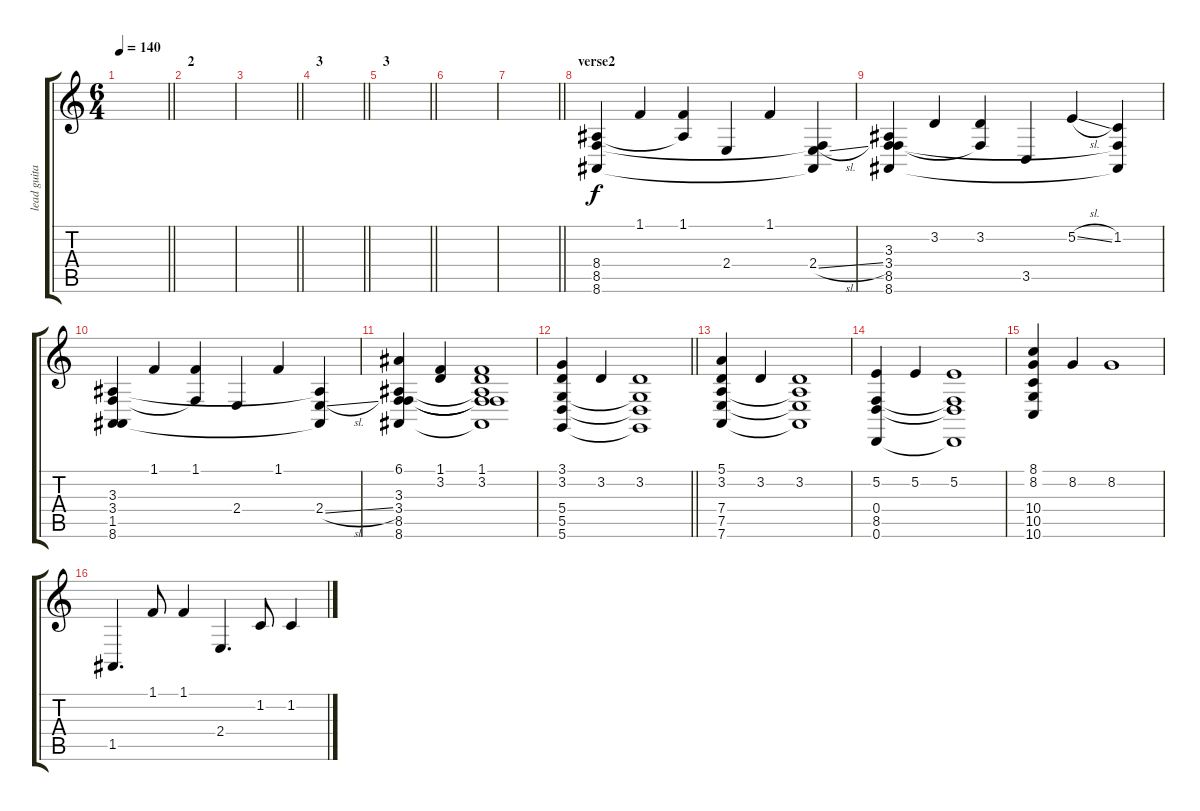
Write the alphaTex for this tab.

\track ("lead guitar  EFX..." "lead guita") {instrument fx6goblins}
\staff {score tabs}
\tuning (E4 B3 G3 D3 A2 D2) {hide}
\ts (6 4)
\tempo 140
\clef g2
\barLineRight lightlight
\ks c
|
\section ("" "2")
|
\barLineRight lightlight
|
\section ("" "3")
\barLineRight lightlight
|
\section ("" "3")
\barLineRight lightlight
|
|
\barLineRight lightlight
|
\section ("" "verse2")
(8.4 8.5 8.6).4 1.1.4 (1.1 8.4{t}).4 2.4.4 1.1.4 (2.4{sl} 8.5{t} 8.6{t}).4 |
(3.3 3.4 8.5 8.6).4 3.2.4 (3.2 8.5{t}).4 3.5.4 5.2{sl}.4 (1.2 3.4{t} 8.6{t}).4 |
(3.3 3.4 1.5 8.6).4 1.1.4 (1.1 3.4{t}).4 2.4.4 1.1.4 (3.3{t} 2.4{sl} 8.6{t}).4 |
(6.1 3.3 3.4 8.5 8.6).4 (1.1 3.2).4 (1.1 3.2 3.3{t} 3.4{t} 8.5{t} 8.6{t}).1 |
\barLineRight lightlight
(3.1 3.2 5.4 5.5 5.6).4 3.2.4 (3.2 5.4{t} 5.5{t} 5.6{t}).1 |
(5.1 3.2 7.4 7.5 7.6).4 3.2.4 (3.2 7.4{t} 7.5{t} 7.6{t}).1 |
(5.2 0.4 8.5 0.6).4 5.2.4 (5.2 0.4{t} 8.5{t} 0.6{t}).1 |
(8.1 8.2 10.4 10.5 10.6).4 8.2.4 8.2.1 |
1.5.4{d} 1.1.8 1.1.4 2.4.4{d} 1.2.8 1.2.4
